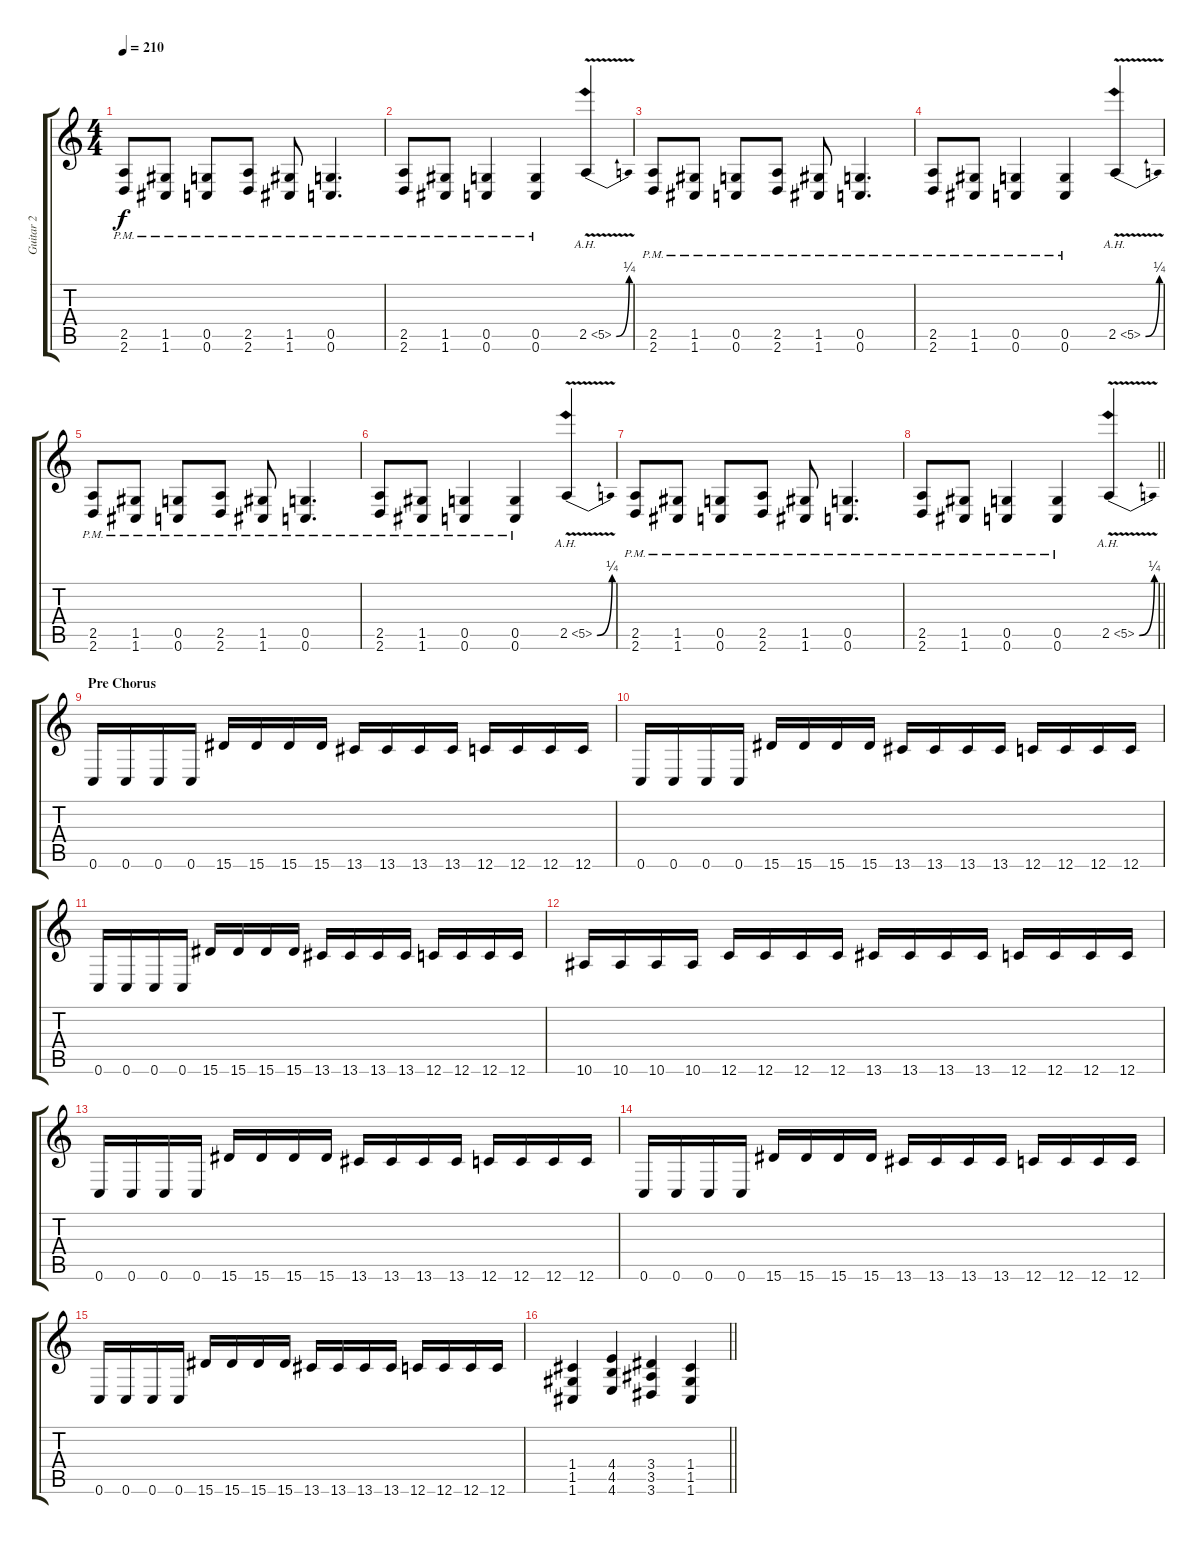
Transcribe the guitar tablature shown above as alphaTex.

\track ("Guitar 2" "Guitar 2") {instrument distortionguitar}
\staff {score tabs}
\tuning (D4 A3 F3 C3 G2 C2) {hide}
\ts (4 4)
\tempo 210
\clef g2
\ks c
(2.5{pm} 2.6{pm}).8{dy f} (1.5{pm} 1.6{pm}).8 (0.5{pm} 0.6{pm}).8 (2.5{pm} 2.6{pm}).8 (1.5{pm} 1.6{pm}).8 (0.5{pm} 0.6{pm}).4{d} |
(2.5{pm} 2.6{pm}).8 (1.5{pm} 1.6{pm}).8 (0.5{pm} 0.6{pm}).4 (0.5 0.6{pm}).4 2.5{be (bend 0 0 60 1) ah 3 v}.4 |
(2.5{pm} 2.6{pm}).8 (1.5{pm} 1.6{pm}).8 (0.5{pm} 0.6{pm}).8 (2.5{pm} 2.6{pm}).8 (1.5{pm} 1.6{pm}).8 (0.5{pm} 0.6{pm}).4{d} |
(2.5{pm} 2.6{pm}).8 (1.5{pm} 1.6{pm}).8 (0.5{pm} 0.6{pm}).4 (0.5 0.6{pm}).4 2.5{be (bend 0 0 60 1) ah 3 v}.4 |
(2.5{pm} 2.6{pm}).8 (1.5{pm} 1.6{pm}).8 (0.5{pm} 0.6{pm}).8 (2.5{pm} 2.6{pm}).8 (1.5{pm} 1.6{pm}).8 (0.5{pm} 0.6{pm}).4{d} |
(2.5{pm} 2.6{pm}).8 (1.5{pm} 1.6{pm}).8 (0.5{pm} 0.6{pm}).4 (0.5 0.6{pm}).4 2.5{be (bend 0 0 60 1) ah 3 v}.4 |
(2.5{pm} 2.6{pm}).8 (1.5{pm} 1.6{pm}).8 (0.5{pm} 0.6{pm}).8 (2.5{pm} 2.6{pm}).8 (1.5{pm} 1.6{pm}).8 (0.5{pm} 0.6{pm}).4{d} |
\barLineRight lightlight
(2.5{pm} 2.6{pm}).8 (1.5{pm} 1.6{pm}).8 (0.5{pm} 0.6{pm}).4 (0.5 0.6{pm}).4 2.5{be (bend 0 0 60 1) ah 3 v}.4 |
\section ("" "Pre Chorus")
0.6.16 0.6.16 0.6.16 0.6.16 15.6.16 15.6.16 15.6.16 15.6.16 13.6.16 13.6.16 13.6.16 13.6.16 12.6.16 12.6.16 12.6.16 12.6.16 |
0.6.16 0.6.16 0.6.16 0.6.16 15.6.16 15.6.16 15.6.16 15.6.16 13.6.16 13.6.16 13.6.16 13.6.16 12.6.16 12.6.16 12.6.16 12.6.16 |
0.6.16 0.6.16 0.6.16 0.6.16 15.6.16 15.6.16 15.6.16 15.6.16 13.6.16 13.6.16 13.6.16 13.6.16 12.6.16 12.6.16 12.6.16 12.6.16 |
10.6.16 10.6.16 10.6.16 10.6.16 12.6.16 12.6.16 12.6.16 12.6.16 13.6.16 13.6.16 13.6.16 13.6.16 12.6.16 12.6.16 12.6.16 12.6.16 |
0.6.16 0.6.16 0.6.16 0.6.16 15.6.16 15.6.16 15.6.16 15.6.16 13.6.16 13.6.16 13.6.16 13.6.16 12.6.16 12.6.16 12.6.16 12.6.16 |
0.6.16 0.6.16 0.6.16 0.6.16 15.6.16 15.6.16 15.6.16 15.6.16 13.6.16 13.6.16 13.6.16 13.6.16 12.6.16 12.6.16 12.6.16 12.6.16 |
0.6.16 0.6.16 0.6.16 0.6.16 15.6.16 15.6.16 15.6.16 15.6.16 13.6.16 13.6.16 13.6.16 13.6.16 12.6.16 12.6.16 12.6.16 12.6.16 |
\barLineRight lightlight
(1.4 1.5 1.6).4 (4.4 4.5 4.6).4 (3.4 3.5 3.6).4 (1.4 1.5 1.6).4
